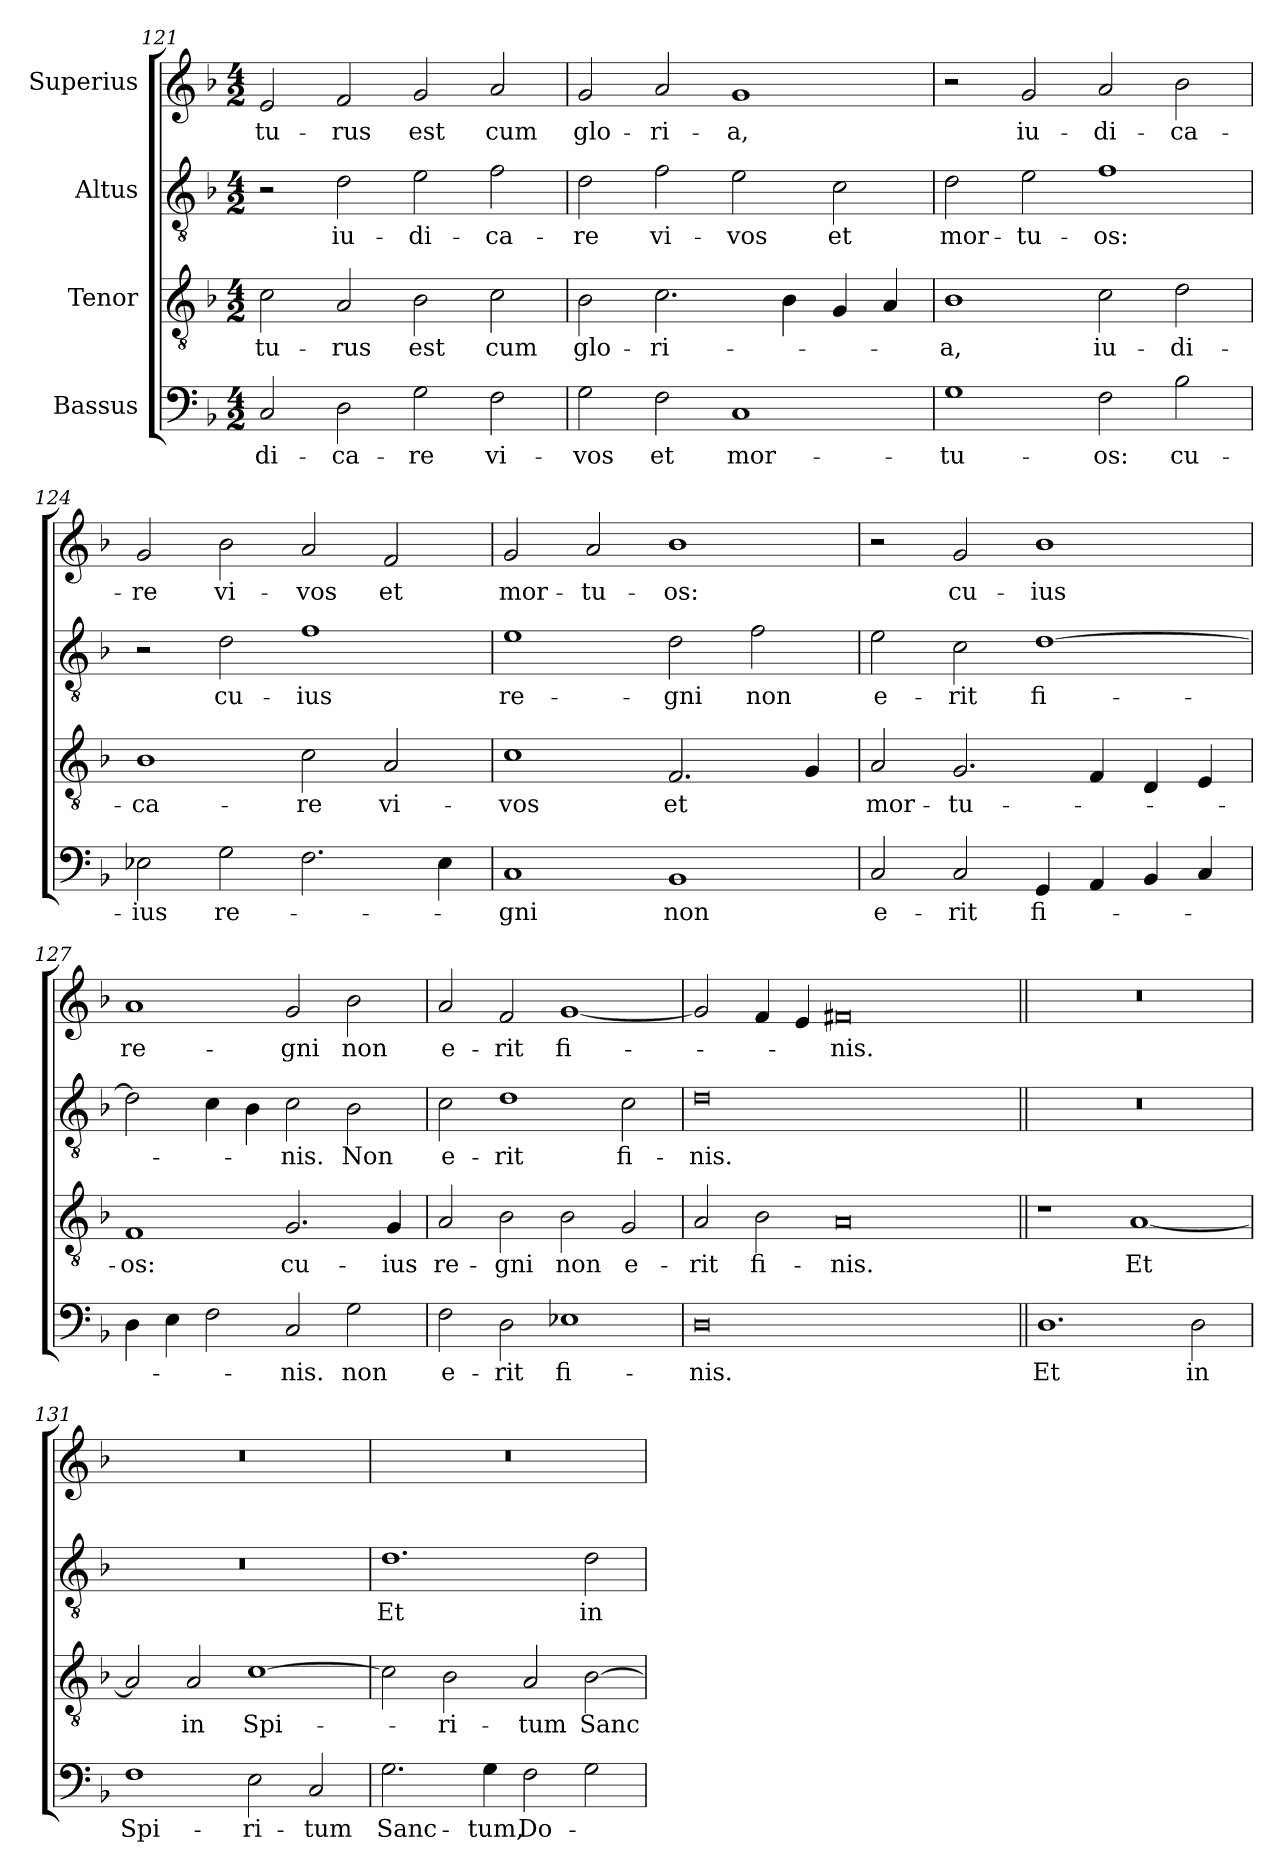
**kern	**text	**kern	**text	**kern	**text	**kern	**text
*part4	*part4	*part3	*part3	*part2	*part2	*part1	*part1
*staff4	*staff4	*staff3	*staff3	*staff2	*staff2	*staff1	*staff1
*I"Bassus	*	*I"Tenor	*	*I"Altus	*	*I"Superius	*
*clefF4	*	*clefGv2	*	*clefGv2	*	*clefG2	*
*k[b-]	*	*k[b-]	*	*k[b-]	*	*k[b-]	*
*M4/2	*	*M4/2	*	*M4/2	*	*M4/2	*
=121	=121	=121	=121	=121	=121	=121	=121
2C/	-di-	2c\	-tu-	2r	.	2e/	-tu-
2D\	-ca-	2A/	-rus	2d\	iu-	2f/	-rus
2G\	-re	2B-\	est	2e\	-di-	2g/	est
2F\	vi-	2c\	cum	2f\	-ca-	2a/	cum
=122	=122	=122	=122	=122	=122	=122	=122
2G\	-vos	2B-\	glo-	2d\	-re	2g/	glo-
2F\	et	2.c\	-ri-	2f\	vi-	2a/	-ri-
1C/	mor-	.	.	2e\	-vos	1g/	-a,
.	.	4B-\	.	.	.	.	.
.	.	4G/	.	2c\	et	.	.
.	.	4A/	.	.	.	.	.
=123	=123	=123	=123	=123	=123	=123	=123
1G\	-tu-	1B-\	-a,	2d\	mor-	2r	.
.	.	.	.	2e\	-tu-	2g/	iu-
2F\	-os:	2c\	iu-	1f\	-os:	2a/	-di-
2B-\	cu-	2d\	-di-	.	.	2b-\	-ca-
=124	=124	=124	=124	=124	=124	=124	=124
2E-X\	-ius	1B-\	-ca-	2r	.	2g/	-re
2G\	re-	.	.	2d\	cu-	2b-\	vi-
2.F\	.	2c\	-re	1f\	-ius	2a/	-vos
.	.	2A/	vi-	.	.	2f/	et
4E-\	.	.	.	.	.	.	.
=125	=125	=125	=125	=125	=125	=125	=125
1C/	-gni	1c\	-vos	1e\	re-	2g/	mor-
.	.	.	.	.	.	2a/	-tu-
1BB-/	non	2.F/	et	2d\	-gni	1b-\	-os:
.	.	.	.	2f\	non	.	.
.	.	4G/	.	.	.	.	.
=126	=126	=126	=126	=126	=126	=126	=126
2C/	e-	2A/	mor-	2e\	e-	2r	.
2C/	-rit	2.G/	-tu-	2c\	-rit	2g/	cu-
4GG/	fi-	.	.	[1d\	fi-	1b-\	-ius
4AA/	.	4F/	.	.	.	.	.
4BB-/	.	4D/	.	.	.	.	.
4C/	.	4E/	.	.	.	.	.
=127	=127	=127	=127	=127	=127	=127	=127
4D\	.	1F/	-os:	2d\]	.	1a/	re-
4E\	.	.	.	.	.	.	.
2F\	.	.	.	4c\	.	.	.
.	.	.	.	4B-\	.	.	.
2C/	-nis.	2.G/	cu-	2c\	-nis.	2g/	-gni
2G\	non	.	.	2B-\	Non	2b-\	non
.	.	4G/	-ius	.	.	.	.
=128	=128	=128	=128	=128	=128	=128	=128
2F\	e-	2A/	re-	2c\	e-	2a/	e-
2D\	-rit	2B-\	-gni	1d\	-rit	2f/	-rit
1E-X\	fi-	2B-\	non	.	.	[1g/	fi-
.	.	2G/	e-	2c\	fi-	.	.
=129	=129	=129	=129	=129	=129	=129	=129
0D\	-nis.	2A/	-rit	0d\	-nis.	2g/]	.
.	.	2B-\	fi-	.	.	4f/	.
.	.	.	.	.	.	4e/	.
.	.	0A/	-nis.	.	.	0f#X/	-nis.
1ryy	.	.	.	1ryy	.	.	.
=130||	=130||	=130||	=130||	=130||	=130||	=130||	=130||
1.D\	Et	1r	.	0r	.	0r	.
.	.	[1A/	Et	.	.	.	.
2D\	in	.	.	.	.	.	.
=131	=131	=131	=131	=131	=131	=131	=131
1F\	Spi-	2A/]	.	0r	.	0r	.
.	.	2A/	in	.	.	.	.
2E\	-ri-	[1c\	Spi-	.	.	.	.
2C/	-tum	.	.	.	.	.	.
=132	=132	=132	=132	=132	=132	=132	=132
2.G\	Sanc-	2c\]	.	1.d\	Et	0r	.
.	.	2B-\	-ri-	.	.	.	.
4G\	-tum,	.	.	.	.	.	.
2F\	Do-	2A/	-tum	.	.	.	.
2G\	.	[2B-\	Sanc-	2d\	in	.	.
=	=	=	=	=	=	=	=
*-	*-	*-	*-	*-	*-	*-	*-
